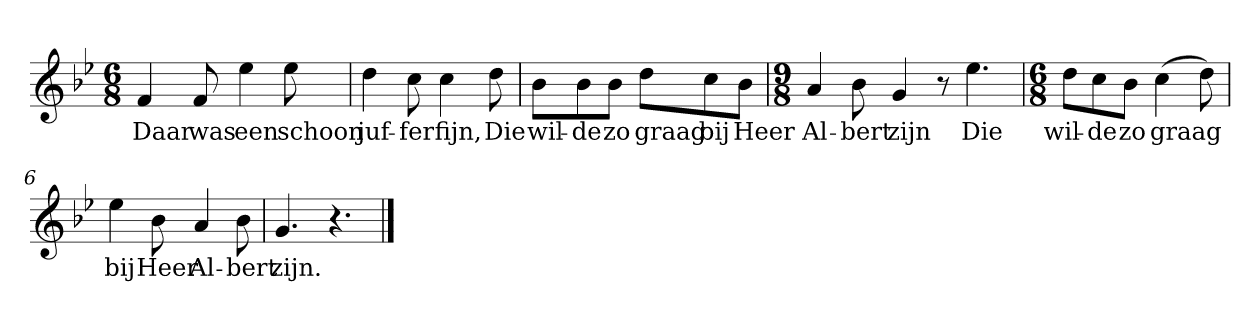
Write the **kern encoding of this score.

**kern	**text
*part1	*part1
*staff1	*staff1
*clefG2	*
*k[b-e-]	*
*g:	*
*M6/8	*
*MM120	*
=1	=1
4f	Daar
8f	was
4ee-	een
8ee-	schoon
=2	=2
4dd	juf-
8cc	-fer
4cc	fijn,
8dd	Die
=3	=3
8b-\L	wil-
8b-\	-de
8b-\J	zo
8dd\L	graag
8cc\	bij
8b-\J	Heer
=4	=4
*M9/8	*
4a	Al-
8b-	-bert
4g	zijn
8r	.
4.ee-	Die
=5	=5
*M6/8	*
8dd\L	wil-
8cc\	-de
8b-\J	zo
(4cc	graag
8dd)	.
=6	=6
4ee-	bij
8b-	Heer
4a	Al-
8b-	-bert
=7	=7
4.g	zijn.
4.r	.
==	==
*-	*-
